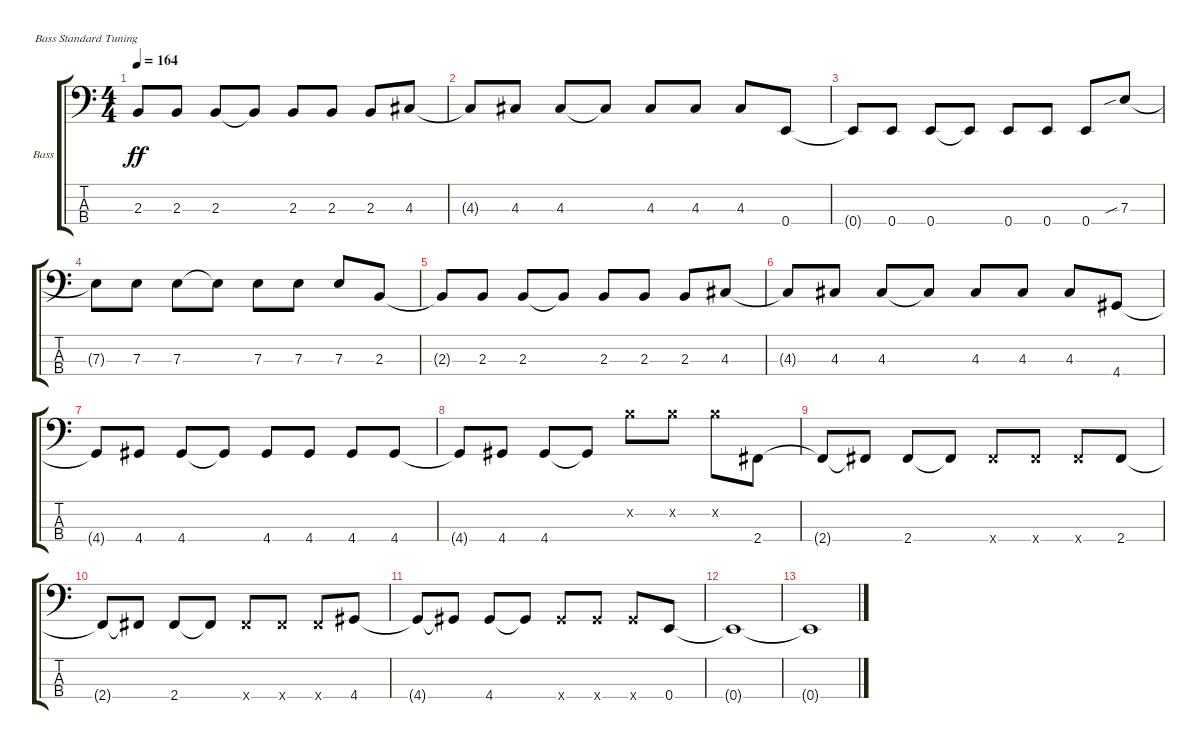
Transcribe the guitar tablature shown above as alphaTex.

\defaultSystemsLayout 4
\bracketExtendMode groupsimilarinstruments
\firstSystemTrackNameOrientation horizontal
\otherSystemsTrackNameOrientation horizontal
\track ("Bass" "Bass") {instrument electricbassfinger}
\staff {score tabs}
\tuning (G2 D2 A1 E1)
\ts (4 4)
\tempo 164
\clef f4
\ks c
2.3{t}.8{dy ff} 2.3.8 2.3.8 2.3{t}.8 2.3.8 2.3.8 2.3.8 4.3.8 |
4.3{t}.8 4.3.8 4.3.8 4.3{t}.8 4.3.8 4.3.8 4.3.8 0.4.8 |
0.4{t}.8 0.4.8 0.4.8 0.4{t}.8 0.4.8 0.4.8 0.4.8 7.3{sib}.8 |
7.3{t}.8 7.3.8 7.3.8 7.3{t}.8 7.3.8 7.3.8 7.3.8 2.3.8 |
2.3{t}.8 2.3.8 2.3.8 2.3{t}.8 2.3.8 2.3.8 2.3.8 4.3.8 |
4.3{t}.8 4.3.8 4.3.8 4.3{t}.8 4.3.8 4.3.8 4.3.8 4.4.8 |
4.4{t}.8 4.4.8 4.4.8 4.4{t}.8 4.4.8 4.4.8 4.4.8 4.4.8 |
4.4{t}.8 4.4.8 4.4.8 4.4{t}.8 9.2{x}.8 9.2{x}.8 9.2{x}.8 2.4.8 |
2.4{t}.8 2.4{t}.8 2.4.8 2.4{t}.8 2.4{x}.8 2.4{x}.8 2.4{x}.8 2.4.8 |
2.4{t}.8 2.4{t}.8 2.4.8 2.4{t}.8 2.4{x}.8 2.4{x}.8 2.4{x}.8 4.4.8 |
4.4{t}.8 4.4{t}.8 4.4.8 4.4{t}.8 4.4{x}.8 4.4{x}.8 4.4{x}.8 0.4.8 |
0.4{t}.1 |
0.4{t}.1
